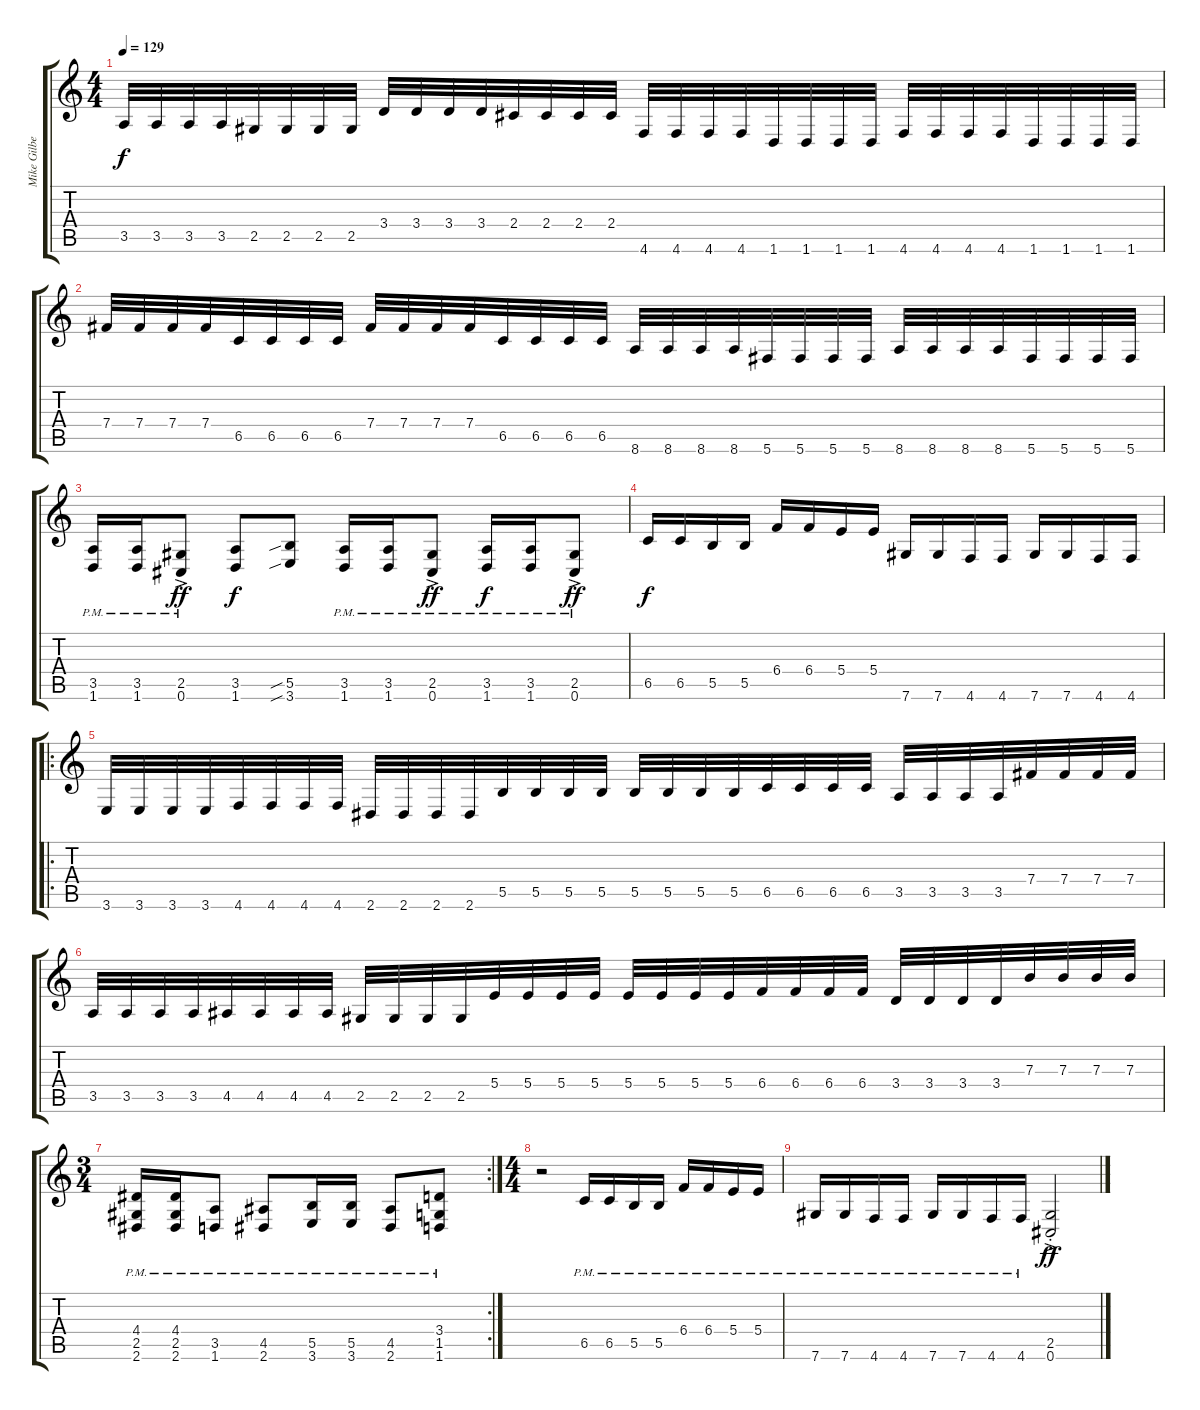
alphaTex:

\track ("Mike Gilbert" "Mike Gilbe") {instrument distortionguitar}
\staff {score tabs}
\tuning (Db4 Ab3 E3 B2 Gb2 Db2) {hide}
\ts (4 4)
\tempo 129
\clef g2
\ks c
3.5.32{dy f} 3.5.32 3.5.32 3.5.32 2.5.32 2.5.32 2.5.32 2.5.32 3.4.32 3.4.32 3.4.32 3.4.32 2.4.32 2.4.32 2.4.32 2.4.32 4.6.32 4.6.32 4.6.32 4.6.32 1.6.32 1.6.32 1.6.32 1.6.32 4.6.32 4.6.32 4.6.32 4.6.32 1.6.32 1.6.32 1.6.32 1.6.32 |
7.4.32 7.4.32 7.4.32 7.4.32 6.5.32 6.5.32 6.5.32 6.5.32 7.4.32 7.4.32 7.4.32 7.4.32 6.5.32 6.5.32 6.5.32 6.5.32 8.6.32 8.6.32 8.6.32 8.6.32 5.6.32 5.6.32 5.6.32 5.6.32 8.6.32 8.6.32 8.6.32 8.6.32 5.6.32 5.6.32 5.6.32 5.6.32 |
(3.5{pm} 1.6{pm}).16 (3.5{pm} 1.6{pm}).16 (2.5{ac pm} 0.6{ac pm}).8{dy ff} (3.5 1.6).8{dy f} (5.5{sib} 3.6{sib}).8 (3.5{pm} 1.6{pm}).16 (3.5{pm} 1.6{pm}).16 (2.5{ac pm} 0.6{ac pm}).8{dy ff} (3.5{pm} 1.6{pm}).16{dy f} (3.5{pm} 1.6{pm}).16 (2.5{ac pm} 0.6{ac pm}).8{dy ff} |
6.5.16{dy f} 6.5.16 5.5.16 5.5.16 6.4.16 6.4.16 5.4.16 5.4.16 7.6.16 7.6.16 4.6.16 4.6.16 7.6.16 7.6.16 4.6.16 4.6.16 |
\ro
3.6.32 3.6.32 3.6.32 3.6.32 4.6.32 4.6.32 4.6.32 4.6.32 2.6.32 2.6.32 2.6.32 2.6.32 5.5.32 5.5.32 5.5.32 5.5.32 5.5.32 5.5.32 5.5.32 5.5.32 6.5.32 6.5.32 6.5.32 6.5.32 3.5.32 3.5.32 3.5.32 3.5.32 7.4.32 7.4.32 7.4.32 7.4.32 |
3.5.32 3.5.32 3.5.32 3.5.32 4.5.32 4.5.32 4.5.32 4.5.32 2.5.32 2.5.32 2.5.32 2.5.32 5.4.32 5.4.32 5.4.32 5.4.32 5.4.32 5.4.32 5.4.32 5.4.32 6.4.32 6.4.32 6.4.32 6.4.32 3.4.32 3.4.32 3.4.32 3.4.32 7.3.32 7.3.32 7.3.32 7.3.32 |
\rc 2
\ts (3 4)
(4.4{pm} 2.5{pm} 2.6{pm}).16 (4.4{pm} 2.5{pm} 2.6{pm}).16 (3.5{pm} 1.6{pm}).8 (4.5{pm} 2.6{pm}).8 (5.5{pm} 3.6{pm}).16 (5.5{pm} 3.6{pm}).16 (4.5{pm} 2.6{pm}).8 (3.4{pm} 1.5{pm} 1.6{pm}).8 |
\ts (4 4)
r.2 6.5{pm}.16 6.5{pm}.16 5.5{pm}.16 5.5{pm}.16 6.4{pm}.16 6.4{pm}.16 5.4{pm}.16 5.4{pm}.16 |
7.6{pm}.16 7.6{pm}.16 4.6{pm}.16 4.6{pm}.16 7.6{pm}.16 7.6{pm}.16 4.6{pm}.16 4.6{pm}.16 (2.5{ac st} 0.6{ac}).2{dy ff}
